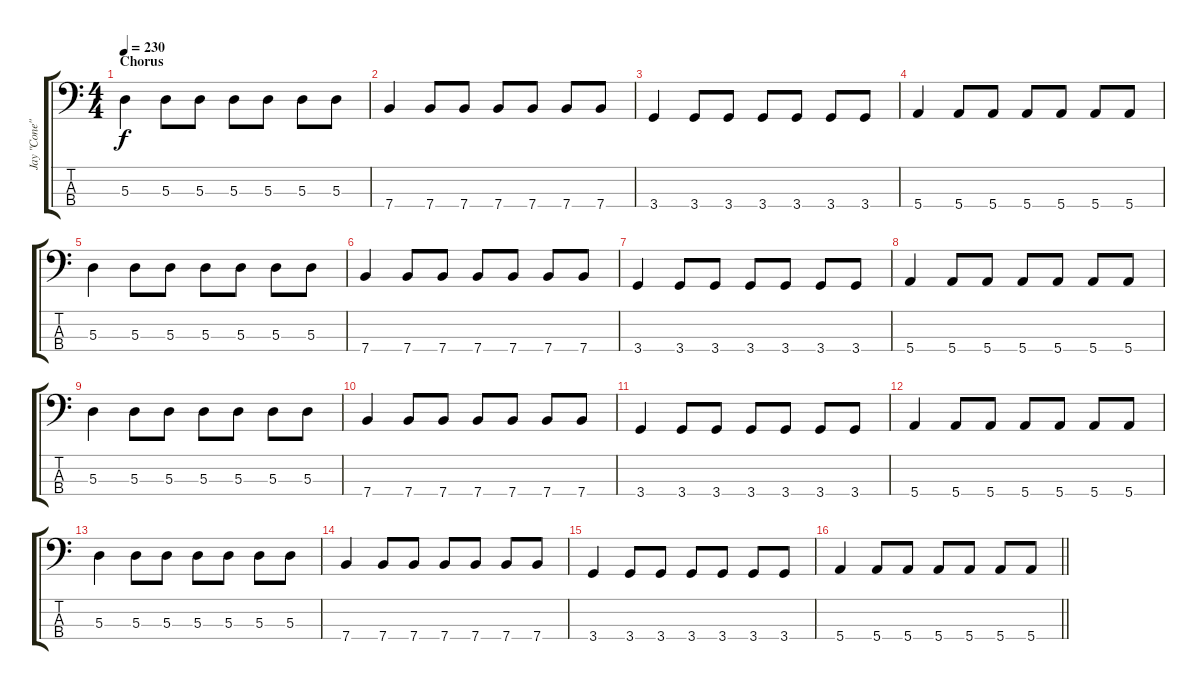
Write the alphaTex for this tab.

\track ("Jay \"Cone\" - Bass" "Jay \"Cone\"") {instrument electricbassfinger}
\staff {score tabs}
\tuning (G2 D2 A1 E1) {hide}
\ts (4 4)
\section ("" "Chorus")
\tempo 230
\clef f4
\ks c
5.3.4{dy f} 5.3.8 5.3.8 5.3.8 5.3.8 5.3.8 5.3.8 |
7.4.4 7.4.8 7.4.8 7.4.8 7.4.8 7.4.8 7.4.8 |
3.4.4 3.4.8 3.4.8 3.4.8 3.4.8 3.4.8 3.4.8 |
5.4.4 5.4.8 5.4.8 5.4.8 5.4.8 5.4.8 5.4.8 |
5.3.4 5.3.8 5.3.8 5.3.8 5.3.8 5.3.8 5.3.8 |
7.4.4 7.4.8 7.4.8 7.4.8 7.4.8 7.4.8 7.4.8 |
3.4.4 3.4.8 3.4.8 3.4.8 3.4.8 3.4.8 3.4.8 |
5.4.4 5.4.8 5.4.8 5.4.8 5.4.8 5.4.8 5.4.8 |
5.3.4 5.3.8 5.3.8 5.3.8 5.3.8 5.3.8 5.3.8 |
7.4.4 7.4.8 7.4.8 7.4.8 7.4.8 7.4.8 7.4.8 |
3.4.4 3.4.8 3.4.8 3.4.8 3.4.8 3.4.8 3.4.8 |
5.4.4 5.4.8 5.4.8 5.4.8 5.4.8 5.4.8 5.4.8 |
5.3.4 5.3.8 5.3.8 5.3.8 5.3.8 5.3.8 5.3.8 |
7.4.4 7.4.8 7.4.8 7.4.8 7.4.8 7.4.8 7.4.8 |
3.4.4 3.4.8 3.4.8 3.4.8 3.4.8 3.4.8 3.4.8 |
\barLineRight lightlight
5.4.4 5.4.8 5.4.8 5.4.8 5.4.8 5.4.8 5.4.8
